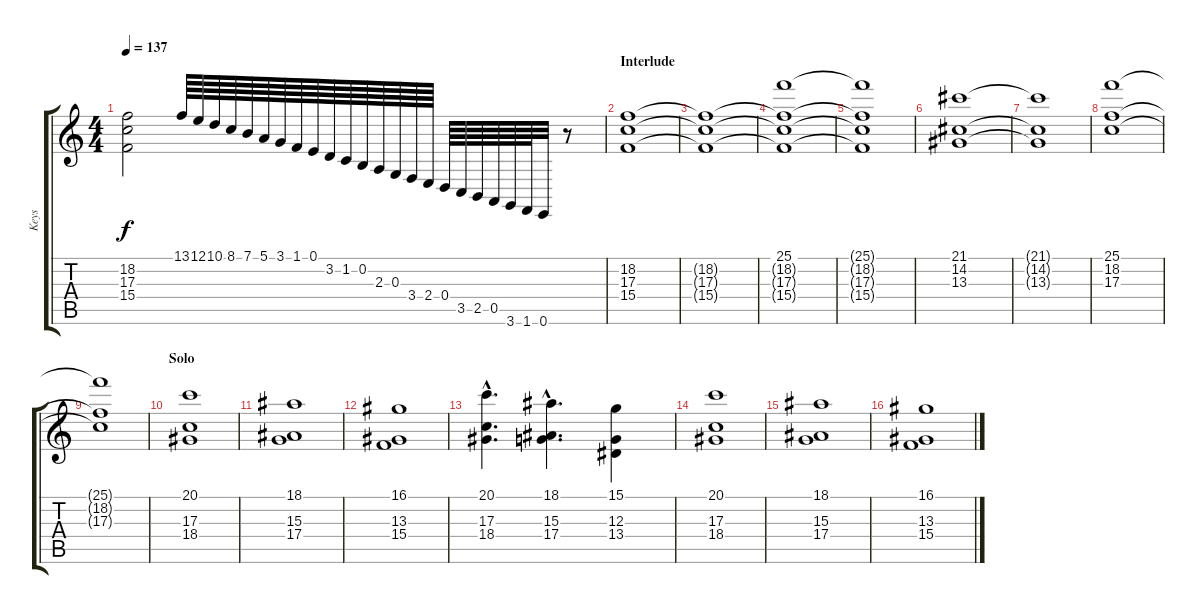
\track ("Keys" "Keys") {instrument tremolostrings}
\staff {score tabs}
\tuning (E4 B3 G3 D3 A2 E2) {hide}
\ts (4 4)
\tempo 137
\clef g2
\ks c
(18.2{t} 17.3{t} 15.4{t}).2{dy f} 13.1.64 12.1.64 10.1.64 8.1.64 7.1.64 5.1.64 3.1.64 1.1.64 0.1.64 3.2.64 1.2.64 0.2.64 2.3.64 0.3.64 3.4.64 2.4.64 0.4.64 3.5.64 2.5.64 0.5.64 3.6.64 1.6.64 0.6.32 r.8 |
\section ("" "Interlude")
(18.2 17.3 15.4).1 |
(18.2{t} 17.3{t} 15.4{t}).1 |
(25.1 18.2{t} 17.3{t} 15.4{t}).1 |
(25.1{t} 18.2{t} 17.3{t} 15.4{t}).1 |
(21.1 14.2 13.3).1 |
(21.1{t} 14.2{t} 13.3{t}).1 |
(25.1 18.2 17.3).1 |
(25.1{t} 18.2{t} 17.3{t}).1 |
\section ("" "Solo")
(20.1 17.3 18.4).1 |
(18.1 15.3 17.4).1 |
(16.1 13.3 15.4).1 |
(20.1{hac} 17.3{hac} 18.4{hac}).4{d} (18.1{hac} 15.3{hac} 17.4{hac}).4{d} (15.1 12.3 13.4).4 |
(20.1 17.3 18.4).1 |
(18.1 15.3 17.4).1 |
(16.1 13.3 15.4).1
